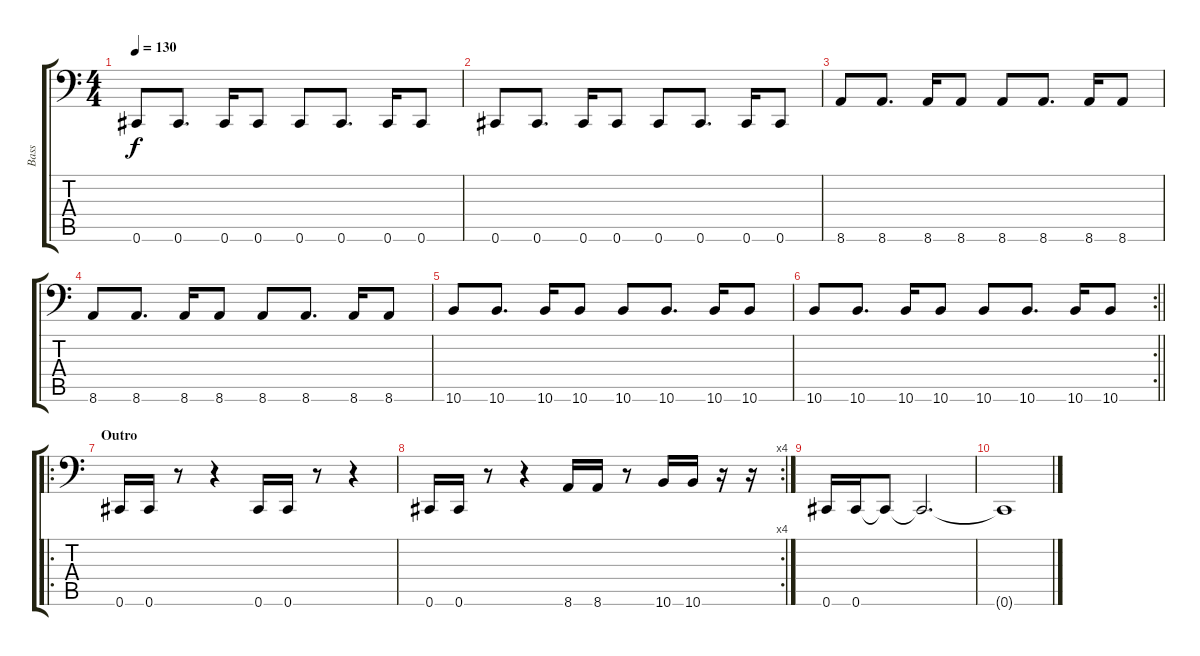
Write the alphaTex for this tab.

\track ("Bass" "Bass") {instrument electricbasspick}
\staff {score tabs}
\tuning (Eb3 Bb2 Gb2 Db2 Ab1 Db1) {hide}
\ts (4 4)
\tempo 130
\clef f4
\ks c
0.6.8{dy f} 0.6.8{d} 0.6.16 0.6.8 0.6.8 0.6.8{d} 0.6.16 0.6.8 |
0.6.8 0.6.8{d} 0.6.16 0.6.8 0.6.8 0.6.8{d} 0.6.16 0.6.8 |
8.6.8 8.6.8{d} 8.6.16 8.6.8 8.6.8 8.6.8{d} 8.6.16 8.6.8 |
8.6.8 8.6.8{d} 8.6.16 8.6.8 8.6.8 8.6.8{d} 8.6.16 8.6.8 |
10.6.8 10.6.8{d} 10.6.16 10.6.8 10.6.8 10.6.8{d} 10.6.16 10.6.8 |
\rc 2
\barLineRight lightlight
10.6.8 10.6.8{d} 10.6.16 10.6.8 10.6.8 10.6.8{d} 10.6.16 10.6.8 |
\ro
\section ("" "Outro")
0.6.16 0.6.16 r.8 r.4 0.6.16 0.6.16 r.8 r.4 |
\rc 4
0.6.16 0.6.16 r.8 r.4 8.6.16 8.6.16 r.8 10.6.16 10.6.16 r.16 r.16 |
0.6.16 0.6.16 0.6{t}.8 0.6{t}.2{d} |
0.6{t}.1
